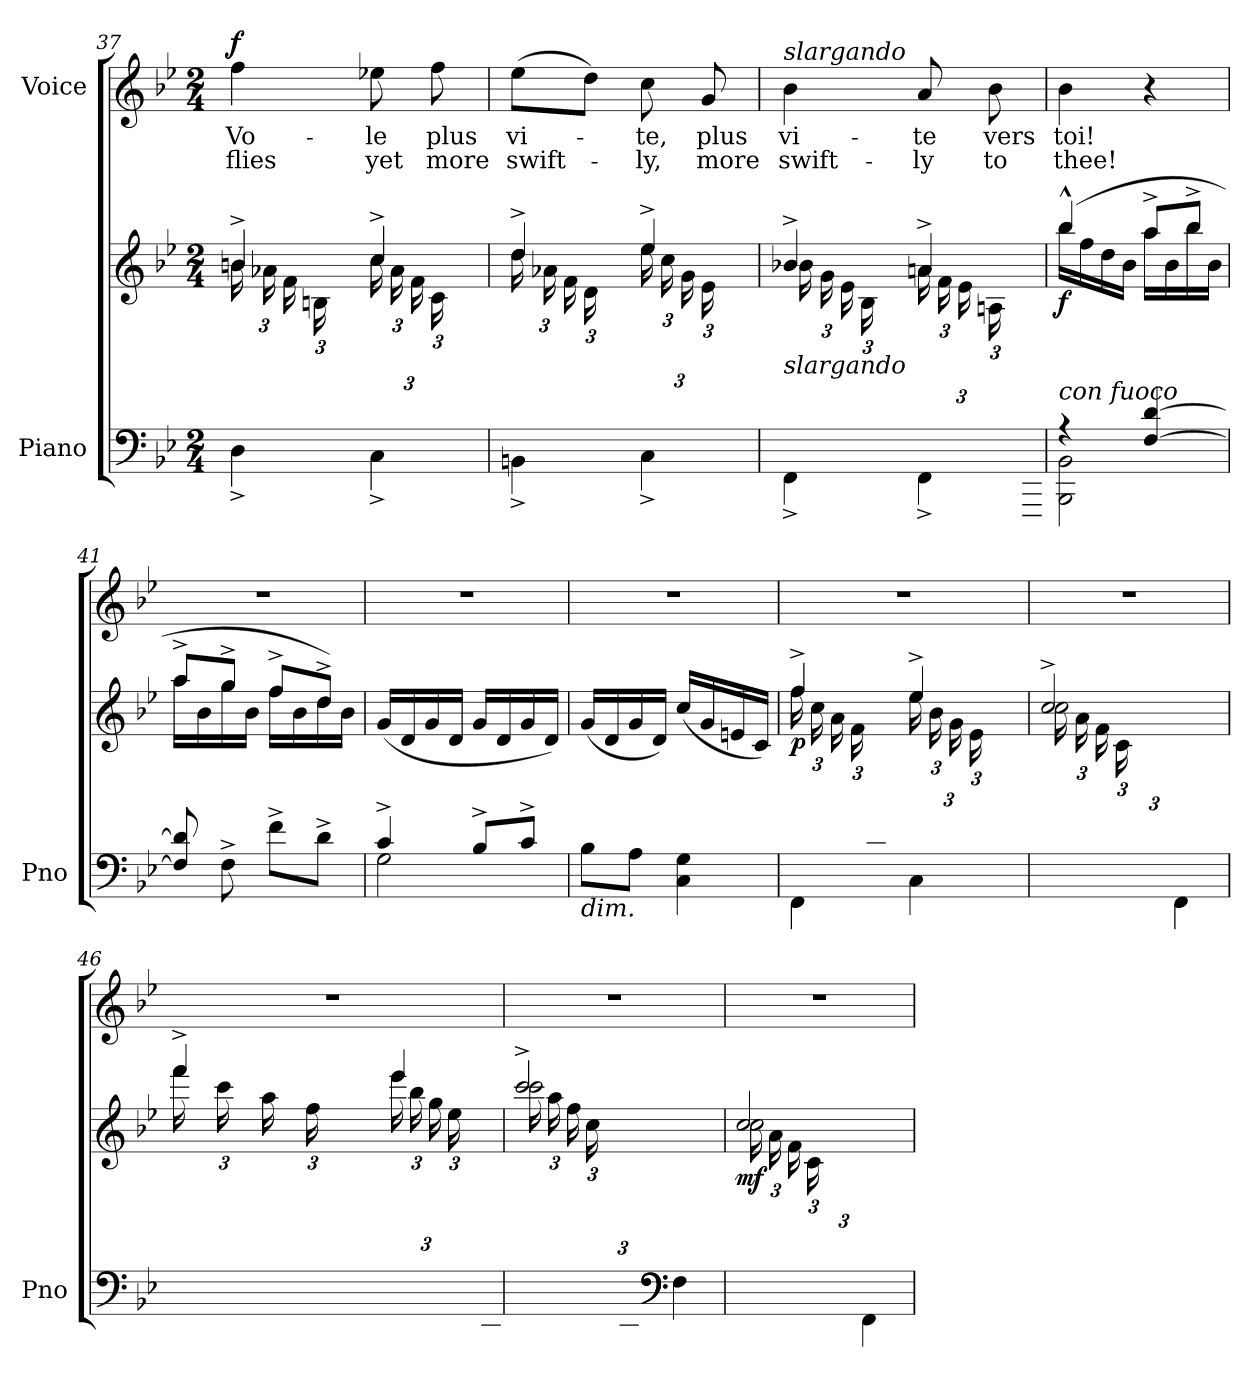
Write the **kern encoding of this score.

**kern	**kern	**dynam	**kern	**text	**text	**dynam
*part2	*part2	*part2	*part1	*part1	*part1	*part1
*staff3	*staff2	*staff2/3	*staff1	*staff1	*staff1	*staff1
*I"Piano	*	*	*I"Voice	*	*	*
*I'Pno	*	*	*	*	*	*
*clefF4	*clefG2	*	*clefG2	*	*	*
*k[b-e-]	*k[b-e-]	*	*k[b-e-]	*	*	*
*M2/4	*M2/4	*	*M2/4	*	*	*
=37	=37	=37	=37	=37	=37	=37
*^	*^	*	*	*	*	*
*	*	*	*Xbrackettup	*	*	*	*	*
!	!	!	!	!	!	!	!	!LO:DY:b
6ryy	4D^<\	(4bn^/	24b\LL	.	4ff\	Vo-	flies	f
.	.	.	24a-X\	.	.	.	.	.
.	.	.	24f\	.	.	.	.	.
.	.	.	24Bn\	.	.	.	.	.
24A-X/	.	.	12ryy	.	.	.	.	.
24F/JJ)	.	.	.	.	.	.	.	.
6ryy	4C^<\	(4cc^/	24cc\LL	.	8ee-X\	-le	yet	.
.	.	.	24a-\	.	.	.	.	.
.	.	.	24f\	.	.	.	.	.
.	.	.	24c\	.	8ff\	plus	more	.
24A-/	.	.	12ryy	.	.	.	.	.
24F/JJ)	.	.	.	.	.	.	.	.
=38	=38	=38	=38	=38	=38	=38	=38	=38
6ryy	4BBn^<\	(4dd^/	24dd\LL	.	(8ee-\L	vi-	swift-	.
.	.	.	24a-X\	.	.	.	.	.
.	.	.	24f\	.	.	.	.	.
.	.	.	24d\	.	8dd\J)	.	.	.
24A-X/	.	.	12ryy	.	.	.	.	.
24F/JJ)	.	.	.	.	.	.	.	.
6ryy	4C^<\	(4ee-^/	24ee-\LL	.	8cc\	-te,	-ly,	.
.	.	.	24cc\	.	.	.	.	.
.	.	.	24g\	.	.	.	.	.
.	.	.	24e-\	.	8g/	plus	more	.
24G/	.	.	12ryy	.	.	.	.	.
24C/JJ)	.	.	.	.	.	.	.	.
=39	=39	=39	=39	=39	=39	=39	=39	=39
!	!	!	!	!	!LO:TX:i:t=slargando	!	!	!
!LO:TX:i:t=slargando	!	!	!	!	!	!	!	!
6ryy	4FF^<\	(4b-X^/	24b-\LL	.	4b-\	vi-	swift-	.
.	.	.	24g\	.	.	.	.	.
.	.	.	24e-\	.	.	.	.	.
.	.	.	24B-\	.	.	.	.	.
24G/	.	.	12ryy	.	.	.	.	.
24C/JJ)	.	.	.	.	.	.	.	.
6ryy	4FF^<\	(4an^/	24a\LL	.	8a/	-te	-ly	.
.	.	.	24f\	.	.	.	.	.
.	.	.	24e-\	.	.	.	.	.
.	.	.	24An\	.	8b-\	vers	to	.
24FF/	.	.	12ryy	.	.	.	.	.
24FFF/JJ)	.	.	.	.	.	.	.	.
=40	=40	=40	=40	=40	=40	=40	=40	=40
!LO:TX:i:t=con fuoco	!	!	!	!	!	!	!	!
!	!	!	!	!LO:DY:b	!	!	!	!
4r	2BBB-\ 2BB-\	(4bb-^^/	16bb-\LL	f	4b-\	toi!	thee!	.
.	.	.	16ff\	.	.	.	.	.
.	.	.	16dd\	.	.	.	.	.
.	.	.	16b-\JJ	.	.	.	.	.
[4F/ [4d/	.	8aa^/L	16aa\LL	.	4r	.	.	.
.	.	.	16b-\	.	.	.	.	.
.	.	8bb-^/J	16bb-\	.	.	.	.	.
.	.	.	16b-\JJ	.	.	.	.	.
*v	*v	*	*	*	*	*	*	*
=41	=41	=41	=41	=41	=41	=41	=41
8F/] 8d/]	8aa^/L	16aa\LL	.	2r	.	.	.
.	.	16b-\	.	.	.	.	.
8F^\	8gg^/J	16gg\	.	.	.	.	.
.	.	16b-\JJ	.	.	.	.	.
8f^\L	8ff^/L	16ff\LL	.	.	.	.	.
.	.	16b-\	.	.	.	.	.
8d^\J	8dd^/J)	16dd\	.	.	.	.	.
.	.	16b-\JJ	.	.	.	.	.
=42	=42	=42	=42	=42	=42	=42	=42
*^	*	*	*	*	*	*	*
!	!	!	!	!LO:DY:b=2	!	!	!	!
!	!	!	!	!LO:DY:n=1:b=2	!	!	!	!
!	!	!	!	!LO:DY:n=2:b	!	!	!	!
*	*	*v	*v	*	*	*	*	*
4c^/	2G\	(16g/LL	f other-dynamics p	2r	.	.	.
.	.	16d/	.	.	.	.	.
.	.	16g/	.	.	.	.	.
.	.	16d/JJ	.	.	.	.	.
8B-^/L	.	16g/LL	.	.	.	.	.
.	.	16d/	.	.	.	.	.
8c^/J	.	16g/	.	.	.	.	.
.	.	16d/JJ)	.	.	.	.	.
*v	*v	*	*	*	*	*	*
=43	=43	=43	=43	=43	=43	=43
!LO:TX:b:i:t=dim.	!	!	!	!	!	!
8B-\L	(16g/LL	.	2r	.	.	.
.	16d/	.	.	.	.	.
8A\J	16g/	.	.	.	.	.
.	16d/JJ)	.	.	.	.	.
4C\ 4G\	(16cc/LL	.	.	.	.	.
.	16g/	.	.	.	.	.
.	16en/	.	.	.	.	.
.	16c/JJ)	.	.	.	.	.
=44	=44	=44	=44	=44	=44	=44
*^	*^	*	*	*	*	*
!	!	!	!	!LO:DY:b	!	!	!	!
6ryy	4FF\	(4ff^/	24ff\LL	p	2r	.	.	.
.	.	.	24cc\	.	.	.	.	.
.	.	.	24a\	.	.	.	.	.
.	.	.	24f\	.	.	.	.	.
24c/	.	.	12ryy	.	.	.	.	.
24F/JJ)	.	.	.	.	.	.	.	.
6ryy	4C\	(4ee-^/	24ee-\LL	.	.	.	.	.
.	.	.	24b-\	.	.	.	.	.
.	.	.	24g\	.	.	.	.	.
.	.	.	24e-\	.	.	.	.	.
24G/	.	.	12ryy	.	.	.	.	.
24C/JJ)	.	.	.	.	.	.	.	.
=45	=45	=45	=45	=45	=45	=45	=45	=45
!	!	!	!LO:N:head=open	!	!	!	!	!
6ryy	2ryy	(2cc^/	24cc\LL	.	2r	.	.	.
.	.	.	24a\	.	.	.	.	.
.	.	.	24f\	.	.	.	.	.
.	.	.	24c\	.	.	.	.	.
24A/	.	.	3ryy	.	.	.	.	.
24C/JJ	.	.	.	.	.	.	.	.
4FF\)	.	.	.	.	.	.	.	.
=46	=46	=46	=46	=46	=46	=46	=46	=46
6ryy	4ryy	(4fff^/	24fff\LL	.	2r	.	.	.
.	.	.	24ccc\	.	.	.	.	.
.	.	.	24aa\	.	.	.	.	.
.	.	.	24ff\	.	.	.	.	.
*clefG2	*	*	*	*	*	*	*	*
24cc/	.	.	12ryy	.	.	.	.	.
24f/JJ)	.	.	.	.	.	.	.	.
6ryy	4ryy	(4eee-/	24eee-\LL	.	.	.	.	.
.	.	.	24bb-\	.	.	.	.	.
.	.	.	24gg\	.	.	.	.	.
.	.	.	24ee-\	.	.	.	.	.
24g/	.	.	12ryy	.	.	.	.	.
24c/JJ)	.	.	.	.	.	.	.	.
=47	=47	=47	=47	=47	=47	=47	=47	=47
!	!	!	!LO:N:head=open	!	!	!	!	!
6ryy	4ryy	(2ccc^/	24ccc\LL	.	2r	.	.	.
.	.	.	24aa\	.	.	.	.	.
.	.	.	24ff\	.	.	.	.	.
.	.	.	24cc\	.	.	.	.	.
24a/	.	.	3ryy	.	.	.	.	.
24c/JJ	.	.	.	.	.	.	.	.
*clefF4	*	*	*	*	*	*	*	*
4F\)	4ryy	.	.	.	.	.	.	.
=48	=48	=48	=48	=48	=48	=48	=48	=48
!	!	!	!LO:N:head=open	!LO:DY:b	!	!	!	!
6ryy	2ryy	(2cc/	24cc\LL	mf	2r	.	.	.
.	.	.	24a\	.	.	.	.	.
.	.	.	24f\	.	.	.	.	.
.	.	.	24c\	.	.	.	.	.
24A/	.	.	3ryy	.	.	.	.	.
24C/JJ	.	.	.	.	.	.	.	.
4FF\)	.	.	.	.	.	.	.	.
*v	*v	*	*	*	*	*	*	*
*	*v	*v	*	*	*	*	*
=	=	=	=	=	=	=
*-	*-	*-	*-	*-	*-	*-
